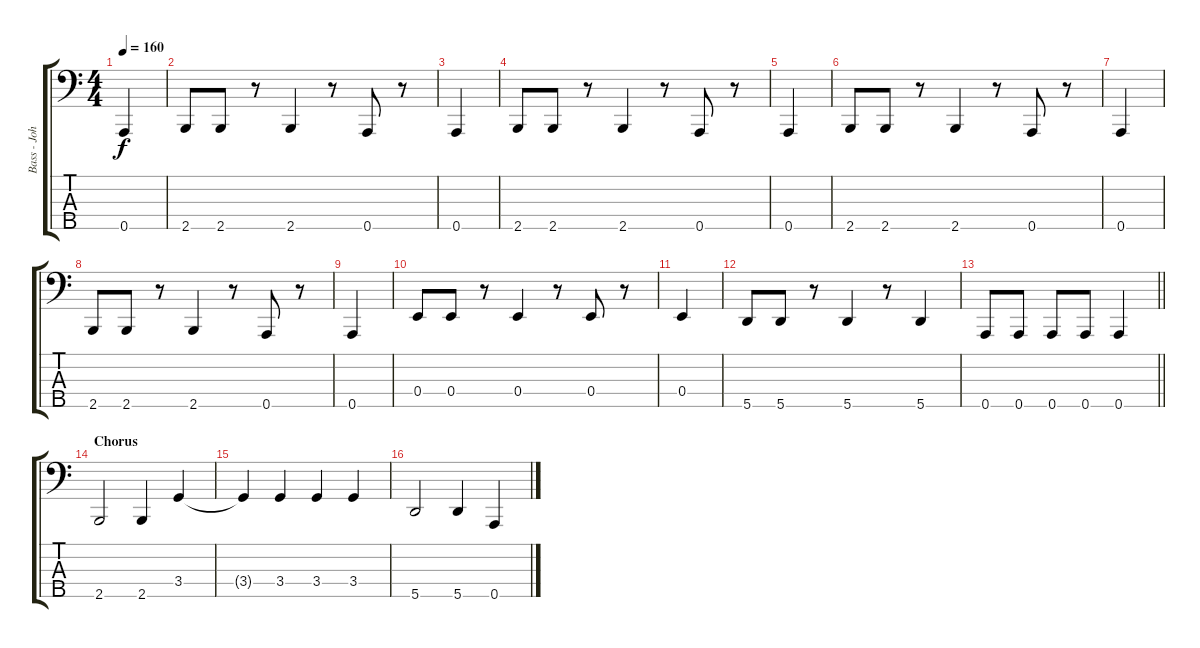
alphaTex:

\track ("Bass - John Cooper" "Bass - Joh") {instrument electricbassfinger}
\staff {score tabs}
\tuning (G2 D2 A1 E1 A0) {hide}
\ts (4 4)
\tempo 160
\clef f4
\ks c
0.5.4{dy f} |
2.5.8 2.5.8 r.8 2.5.4 r.8 0.5.8 r.8 |
0.5.4 |
2.5.8 2.5.8 r.8 2.5.4 r.8 0.5.8 r.8 |
0.5.4 |
2.5.8 2.5.8 r.8 2.5.4 r.8 0.5.8 r.8 |
0.5.4 |
2.5.8 2.5.8 r.8 2.5.4 r.8 0.5.8 r.8 |
0.5.4 |
0.4.8 0.4.8 r.8 0.4.4 r.8 0.4.8 r.8 |
0.4.4 |
5.5.8 5.5.8 r.8 5.5.4 r.8 5.5.4 |
\barLineRight lightlight
0.5.8 0.5.8 0.5.8 0.5.8 0.5.4 |
\section ("" "Chorus")
2.5.2 2.5.4 3.4.4 |
3.4{t}.4 3.4.4 3.4.4 3.4.4 |
5.5.2 5.5.4 0.5.4
